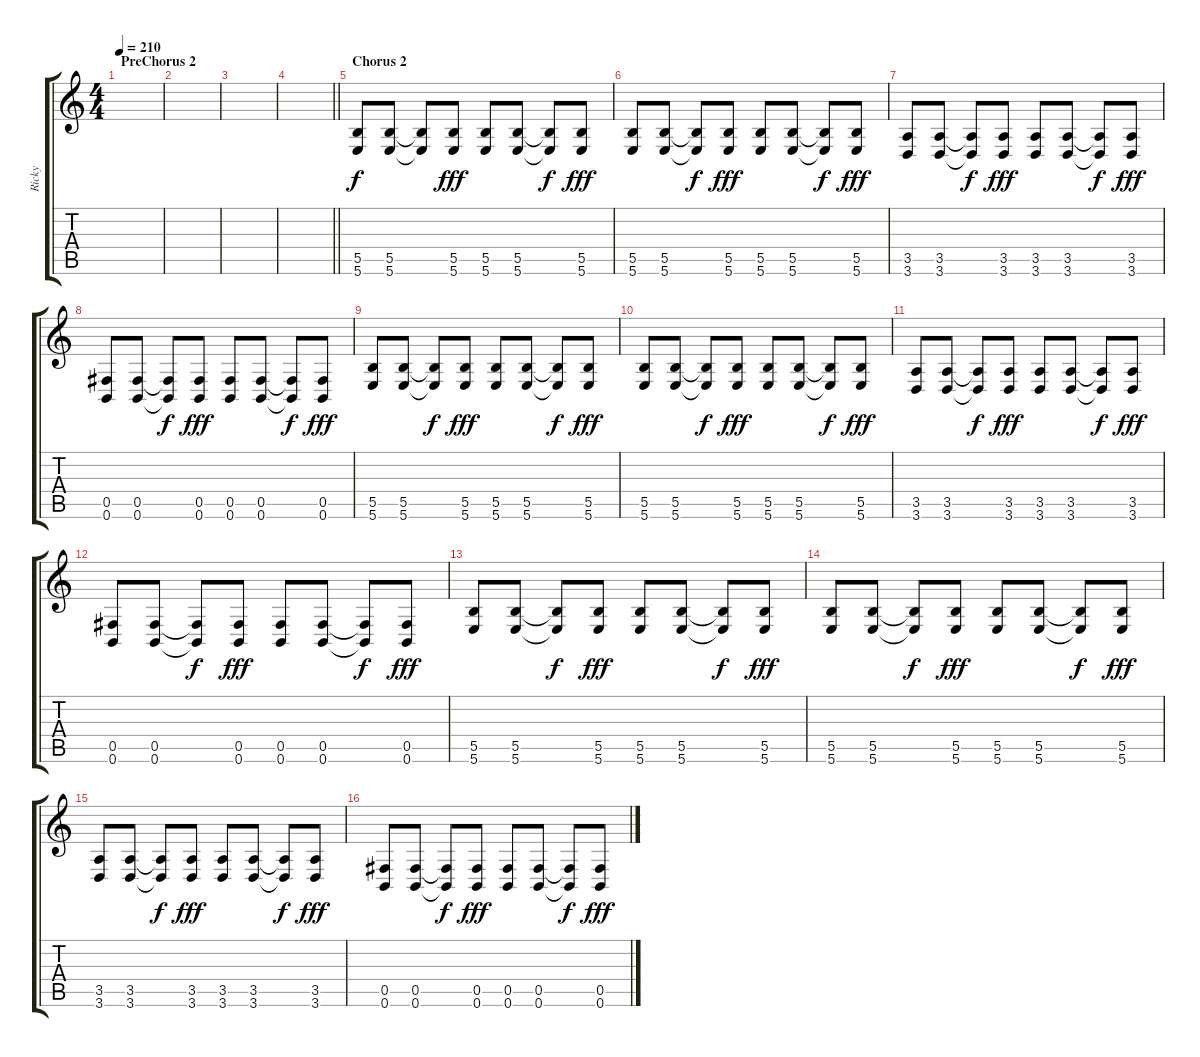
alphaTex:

\track ("Ricky" "Ricky") {instrument distortionguitar}
\staff {score tabs}
\tuning (Db4 Ab3 E3 B2 Gb2 B1) {hide}
\ts (4 4)
\section ("" "PreChorus 2")
\tempo 210
\clef g2
\ks c
|
|
|
\barLineRight lightlight
|
\section ("" "Chorus 2")
(5.5 5.6).8 (5.5 5.6).8 (5.5{t} 5.6{t}).8{dy f} (5.5 5.6).8{dy fff} (5.5 5.6).8 (5.5 5.6).8 (5.5{t} 5.6{t}).8{dy f} (5.5 5.6).8{dy fff} |
(5.5 5.6).8 (5.5 5.6).8 (5.5{t} 5.6{t}).8{dy f} (5.5 5.6).8{dy fff} (5.5 5.6).8 (5.5 5.6).8 (5.5{t} 5.6{t}).8{dy f} (5.5 5.6).8{dy fff} |
(3.5 3.6).8 (3.5 3.6).8 (3.5{t} 3.6{t}).8{dy f} (3.5 3.6).8{dy fff} (3.5 3.6).8 (3.5 3.6).8 (3.5{t} 3.6{t}).8{dy f} (3.5 3.6).8{dy fff} |
(0.5 0.6).8 (0.5 0.6).8 (0.5{t} 0.6{t}).8{dy f} (0.5 0.6).8{dy fff} (0.5 0.6).8 (0.5 0.6).8 (0.5{t} 0.6{t}).8{dy f} (0.5 0.6).8{dy fff} |
(5.5 5.6).8 (5.5 5.6).8 (5.5{t} 5.6{t}).8{dy f} (5.5 5.6).8{dy fff} (5.5 5.6).8 (5.5 5.6).8 (5.5{t} 5.6{t}).8{dy f} (5.5 5.6).8{dy fff} |
(5.5 5.6).8 (5.5 5.6).8 (5.5{t} 5.6{t}).8{dy f} (5.5 5.6).8{dy fff} (5.5 5.6).8 (5.5 5.6).8 (5.5{t} 5.6{t}).8{dy f} (5.5 5.6).8{dy fff} |
(3.5 3.6).8 (3.5 3.6).8 (3.5{t} 3.6{t}).8{dy f} (3.5 3.6).8{dy fff} (3.5 3.6).8 (3.5 3.6).8 (3.5{t} 3.6{t}).8{dy f} (3.5 3.6).8{dy fff} |
(0.5 0.6).8 (0.5 0.6).8 (0.5{t} 0.6{t}).8{dy f} (0.5 0.6).8{dy fff} (0.5 0.6).8 (0.5 0.6).8 (0.5{t} 0.6{t}).8{dy f} (0.5 0.6).8{dy fff} |
(5.5 5.6).8 (5.5 5.6).8 (5.5{t} 5.6{t}).8{dy f} (5.5 5.6).8{dy fff} (5.5 5.6).8 (5.5 5.6).8 (5.5{t} 5.6{t}).8{dy f} (5.5 5.6).8{dy fff} |
(5.5 5.6).8 (5.5 5.6).8 (5.5{t} 5.6{t}).8{dy f} (5.5 5.6).8{dy fff} (5.5 5.6).8 (5.5 5.6).8 (5.5{t} 5.6{t}).8{dy f} (5.5 5.6).8{dy fff} |
(3.5 3.6).8 (3.5 3.6).8 (3.5{t} 3.6{t}).8{dy f} (3.5 3.6).8{dy fff} (3.5 3.6).8 (3.5 3.6).8 (3.5{t} 3.6{t}).8{dy f} (3.5 3.6).8{dy fff} |
(0.5 0.6).8 (0.5 0.6).8 (0.5{t} 0.6{t}).8{dy f} (0.5 0.6).8{dy fff} (0.5 0.6).8 (0.5 0.6).8 (0.5{t} 0.6{t}).8{dy f} (0.5 0.6).8{dy fff}
